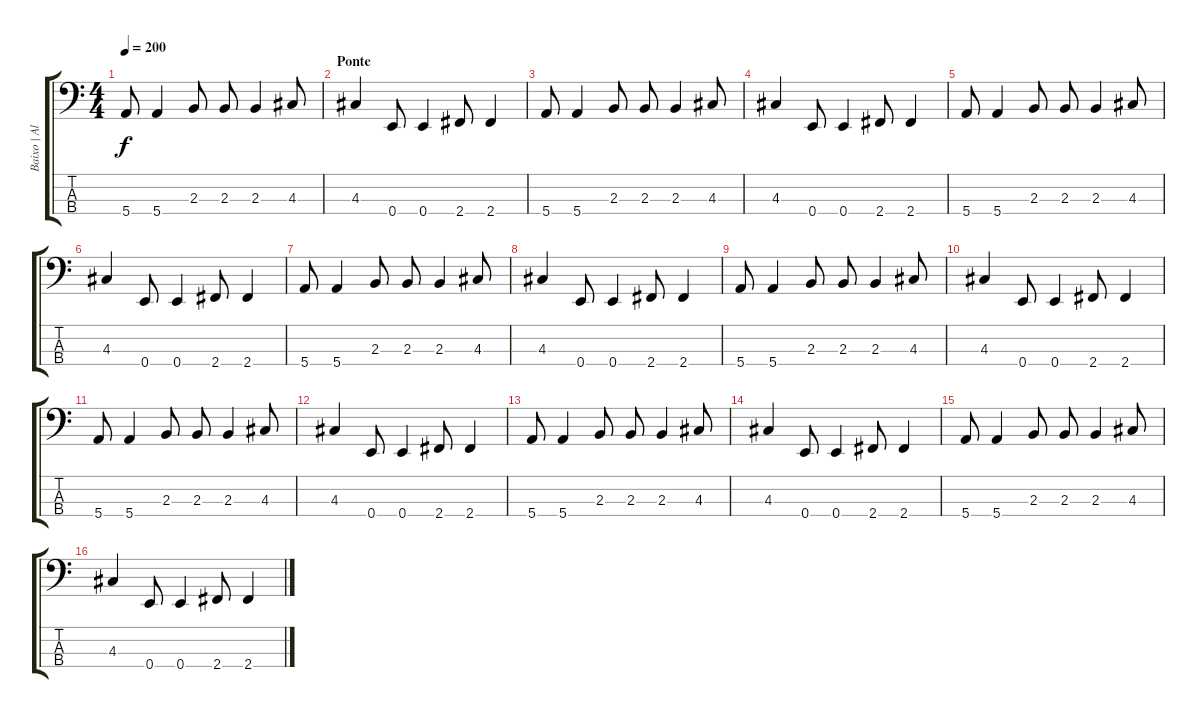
\track ("Baixo | Alyand" "Baixo | Al") {instrument electricbasspick}
\staff {score tabs}
\tuning (G2 D2 A1 E1) {hide}
\ts (4 4)
\tempo 200
\clef f4
\ks c
5.4.8{dy f} 5.4.4 2.3.8 2.3.8 2.3.4 4.3.8 |
\section ("" "Ponte")
4.3.4 0.4.8 0.4.4 2.4.8 2.4.4 |
5.4.8 5.4.4 2.3.8 2.3.8 2.3.4 4.3.8 |
4.3.4 0.4.8 0.4.4 2.4.8 2.4.4 |
5.4.8 5.4.4 2.3.8 2.3.8 2.3.4 4.3.8 |
4.3.4 0.4.8 0.4.4 2.4.8 2.4.4 |
5.4.8 5.4.4 2.3.8 2.3.8 2.3.4 4.3.8 |
4.3.4 0.4.8 0.4.4 2.4.8 2.4.4 |
5.4.8 5.4.4 2.3.8 2.3.8 2.3.4 4.3.8 |
4.3.4 0.4.8 0.4.4 2.4.8 2.4.4 |
5.4.8 5.4.4 2.3.8 2.3.8 2.3.4 4.3.8 |
4.3.4 0.4.8 0.4.4 2.4.8 2.4.4 |
5.4.8 5.4.4 2.3.8 2.3.8 2.3.4 4.3.8 |
4.3.4 0.4.8 0.4.4 2.4.8 2.4.4 |
5.4.8 5.4.4 2.3.8 2.3.8 2.3.4 4.3.8 |
4.3.4 0.4.8 0.4.4 2.4.8 2.4.4
